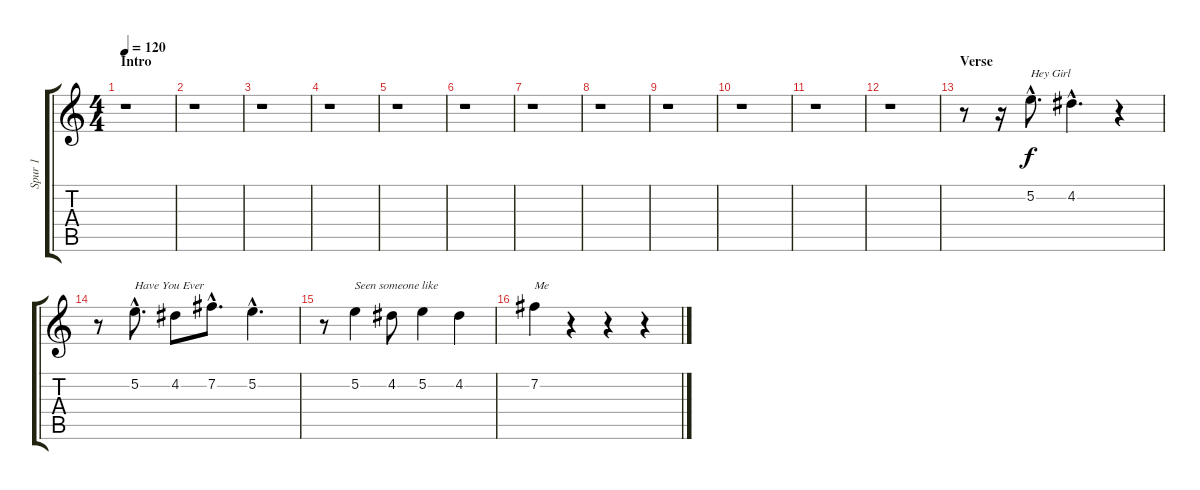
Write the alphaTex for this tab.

\track ("Spur 1" "Spur 1") {instrument acousticguitarsteel}
\staff {score tabs}
\tuning (E4 B3 G3 D3 A2 E2) {hide}
\ts (4 4)
\section ("" "Intro")
\tempo 120
\clef g2
\ks c
r.1{dy f instrument acousticguitarsteel} |
r.1 |
r.1 |
r.1 |
r.1 |
r.1 |
r.1 |
r.1 |
r.1 |
r.1 |
r.1 |
r.1 |
\section ("" "Verse")
r.8 r.16 5.2{hac}.8{d txt "Hey Girl"} 4.2{hac}.4{d} r.4 |
r.8 5.2{hac}.8{d txt "Have You Ever"} 4.2.8 7.2{hac}.8{d} 5.2{hac}.4{d} |
r.8 5.2.4{txt "Seen someone like"} 4.2.8 5.2.4 4.2.4 |
7.2.4{txt "Me"} r.4 r.4 r.4
